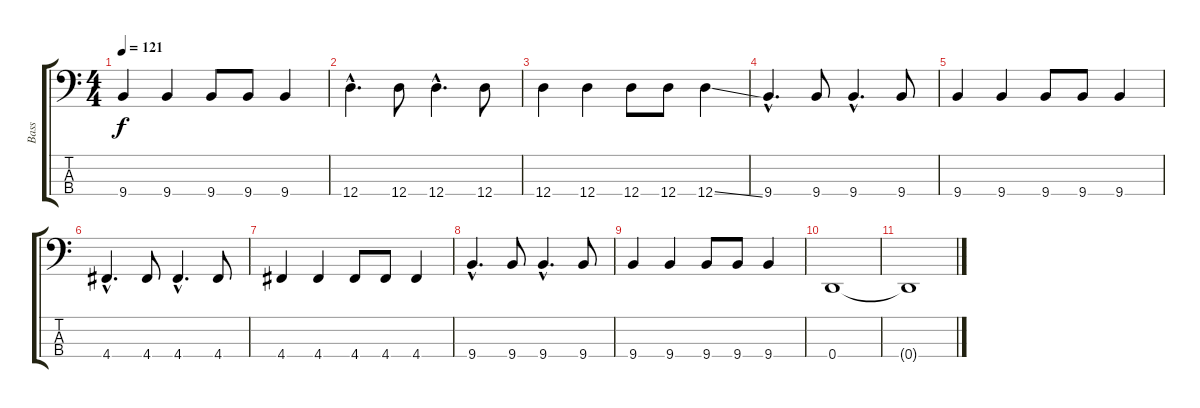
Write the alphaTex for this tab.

\track ("Bass" "Bass") {instrument electricbassfinger}
\staff {score tabs}
\tuning (G2 D2 A1 D1) {hide}
\ts (4 4)
\tempo 121
\clef f4
\ks c
9.4.4{dy f} 9.4.4 9.4.8 9.4.8 9.4.4 |
12.4{hac}.4{d} 12.4.8 12.4{hac}.4{d} 12.4.8 |
12.4.4 12.4.4 12.4.8 12.4.8 12.4{ss}.4 |
9.4{hac}.4{d} 9.4.8 9.4{hac}.4{d} 9.4.8 |
9.4.4 9.4.4 9.4.8 9.4.8 9.4.4 |
4.4{hac}.4{d} 4.4.8 4.4{hac}.4{d} 4.4.8 |
4.4.4 4.4.4 4.4.8 4.4.8 4.4.4 |
9.4{hac}.4{d} 9.4.8 9.4{hac}.4{d} 9.4.8 |
9.4.4 9.4.4 9.4.8 9.4.8 9.4.4 |
0.4.1{volume 0} |
0.4{t}.1
